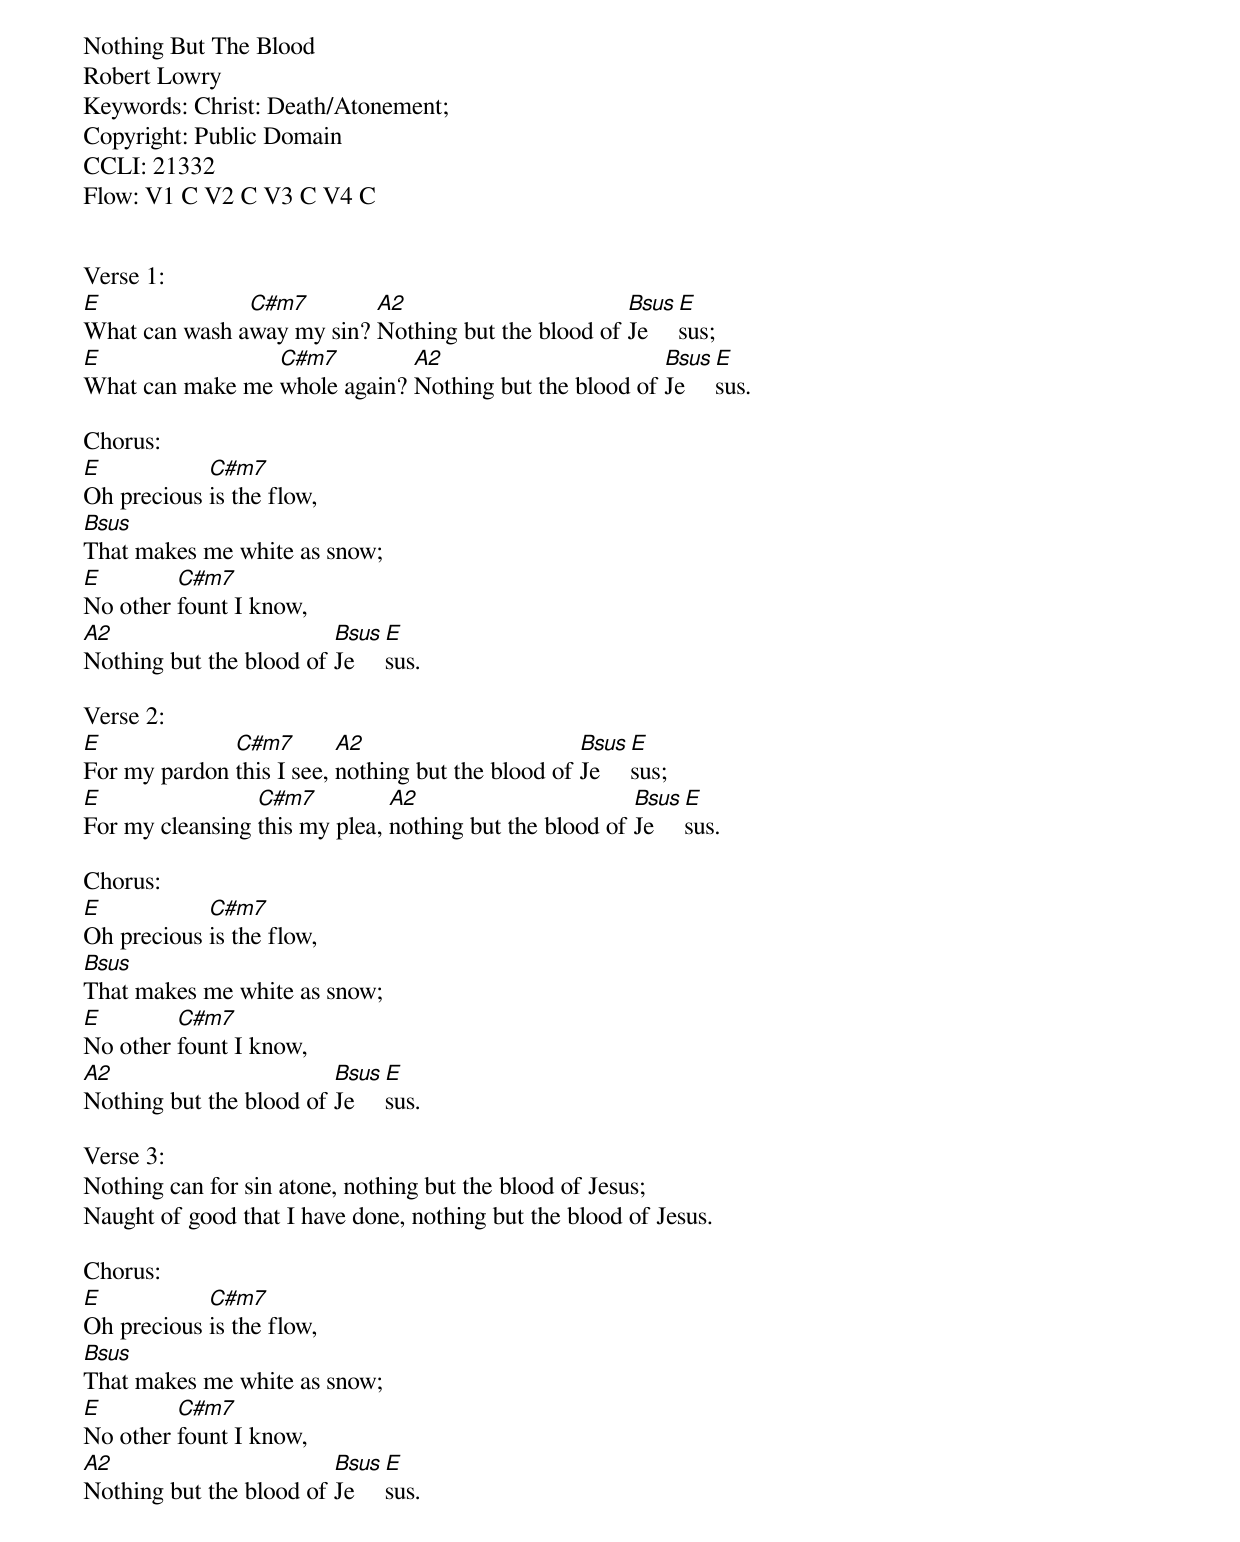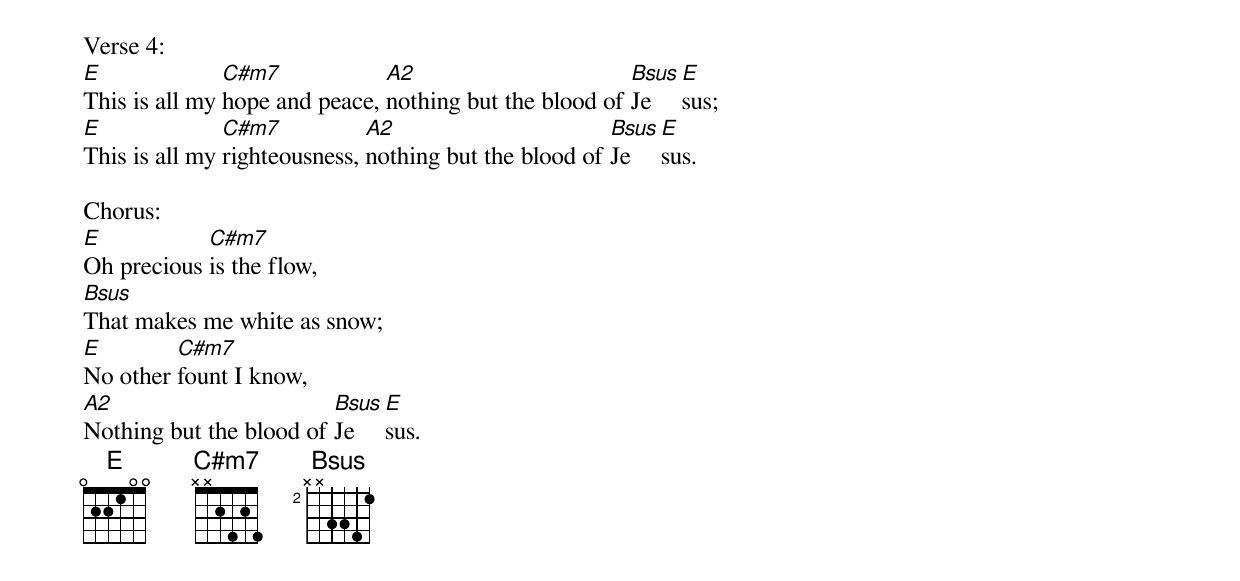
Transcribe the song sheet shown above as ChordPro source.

Nothing But The Blood
Robert Lowry
Keywords: Christ: Death/Atonement;
Copyright: Public Domain
CCLI: 21332
Flow: V1 C V2 C V3 C V4 C


Verse 1:
[E]What can wash a[C#m7]way my sin? [A2]Nothing but the blood of [Bsus]Je[E]sus;
[E]What can make me [C#m7]whole again? [A2]Nothing but the blood of [Bsus]Je[E]sus.

Chorus:
[E]Oh precious [C#m7]is the flow,
[Bsus]That makes me white as snow;
[E]No other [C#m7]fount I know,
[A2]Nothing but the blood of [Bsus]Je[E]sus.

Verse 2:
[E]For my pardon [C#m7]this I see, [A2]nothing but the blood of [Bsus]Je[E]sus;
[E]For my cleansing [C#m7]this my plea, [A2]nothing but the blood of [Bsus]Je[E]sus.

Chorus:
[E]Oh precious [C#m7]is the flow,
[Bsus]That makes me white as snow;
[E]No other [C#m7]fount I know,
[A2]Nothing but the blood of [Bsus]Je[E]sus.

Verse 3:
Nothing can for sin atone, nothing but the blood of Jesus;
Naught of good that I have done, nothing but the blood of Jesus.

Chorus:
[E]Oh precious [C#m7]is the flow,
[Bsus]That makes me white as snow;
[E]No other [C#m7]fount I know,
[A2]Nothing but the blood of [Bsus]Je[E]sus.

Verse 4:
[E]This is all my [C#m7]hope and peace, [A2]nothing but the blood of [Bsus]Je[E]sus;
[E]This is all my [C#m7]righteousness, [A2]nothing but the blood of [Bsus]Je[E]sus.

Chorus:
[E]Oh precious [C#m7]is the flow,
[Bsus]That makes me white as snow;
[E]No other [C#m7]fount I know,
[A2]Nothing but the blood of [Bsus]Je[E]sus.
